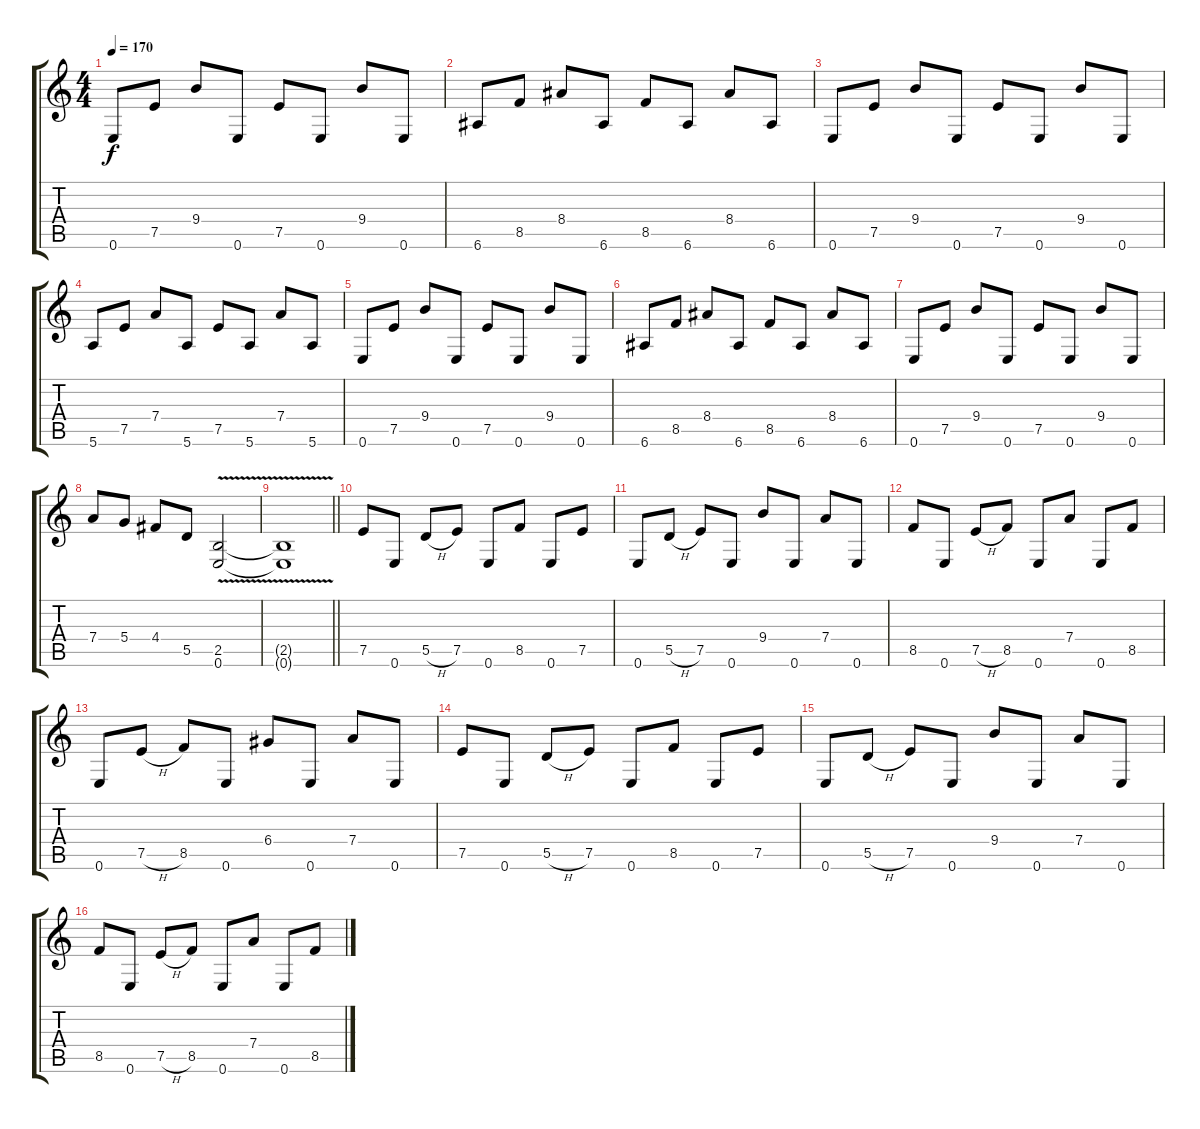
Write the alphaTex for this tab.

\track "" {instrument distortionguitar}
\staff {score tabs}
\tuning (E4 B3 G3 D3 A2 E2) {hide}
\ts (4 4)
\tempo 170
\clef g2
\ks c
0.6.8{dy f} 7.5.8 9.4.8 0.6.8 7.5.8 0.6.8 9.4.8 0.6.8 |
6.6.8 8.5.8 8.4.8 6.6.8 8.5.8 6.6.8 8.4.8 6.6.8 |
0.6.8 7.5.8 9.4.8 0.6.8 7.5.8 0.6.8 9.4.8 0.6.8 |
5.6.8 7.5.8 7.4.8 5.6.8 7.5.8 5.6.8 7.4.8 5.6.8 |
0.6.8 7.5.8 9.4.8 0.6.8 7.5.8 0.6.8 9.4.8 0.6.8 |
6.6.8 8.5.8 8.4.8 6.6.8 8.5.8 6.6.8 8.4.8 6.6.8 |
0.6.8 7.5.8 9.4.8 0.6.8 7.5.8 0.6.8 9.4.8 0.6.8 |
7.4.8 5.4.8 4.4.8 5.5.8 (2.5{v} 0.6).2 |
\barLineRight lightlight
(2.5{t} 0.6{t}).1 |
\section ("" "")
7.5.8 0.6.8 5.5{h}.8 7.5.8 0.6.8 8.5.8 0.6.8 7.5.8 |
0.6.8 5.5{h}.8 7.5.8 0.6.8 9.4.8 0.6.8 7.4.8 0.6.8 |
8.5.8 0.6.8 7.5{h}.8 8.5.8 0.6.8 7.4.8 0.6.8 8.5.8 |
0.6.8 7.5{h}.8 8.5.8 0.6.8 6.4.8 0.6.8 7.4.8 0.6.8 |
7.5.8 0.6.8 5.5{h}.8 7.5.8 0.6.8 8.5.8 0.6.8 7.5.8 |
0.6.8 5.5{h}.8 7.5.8 0.6.8 9.4.8 0.6.8 7.4.8 0.6.8 |
8.5.8 0.6.8 7.5{h}.8 8.5.8 0.6.8 7.4.8 0.6.8 8.5.8
